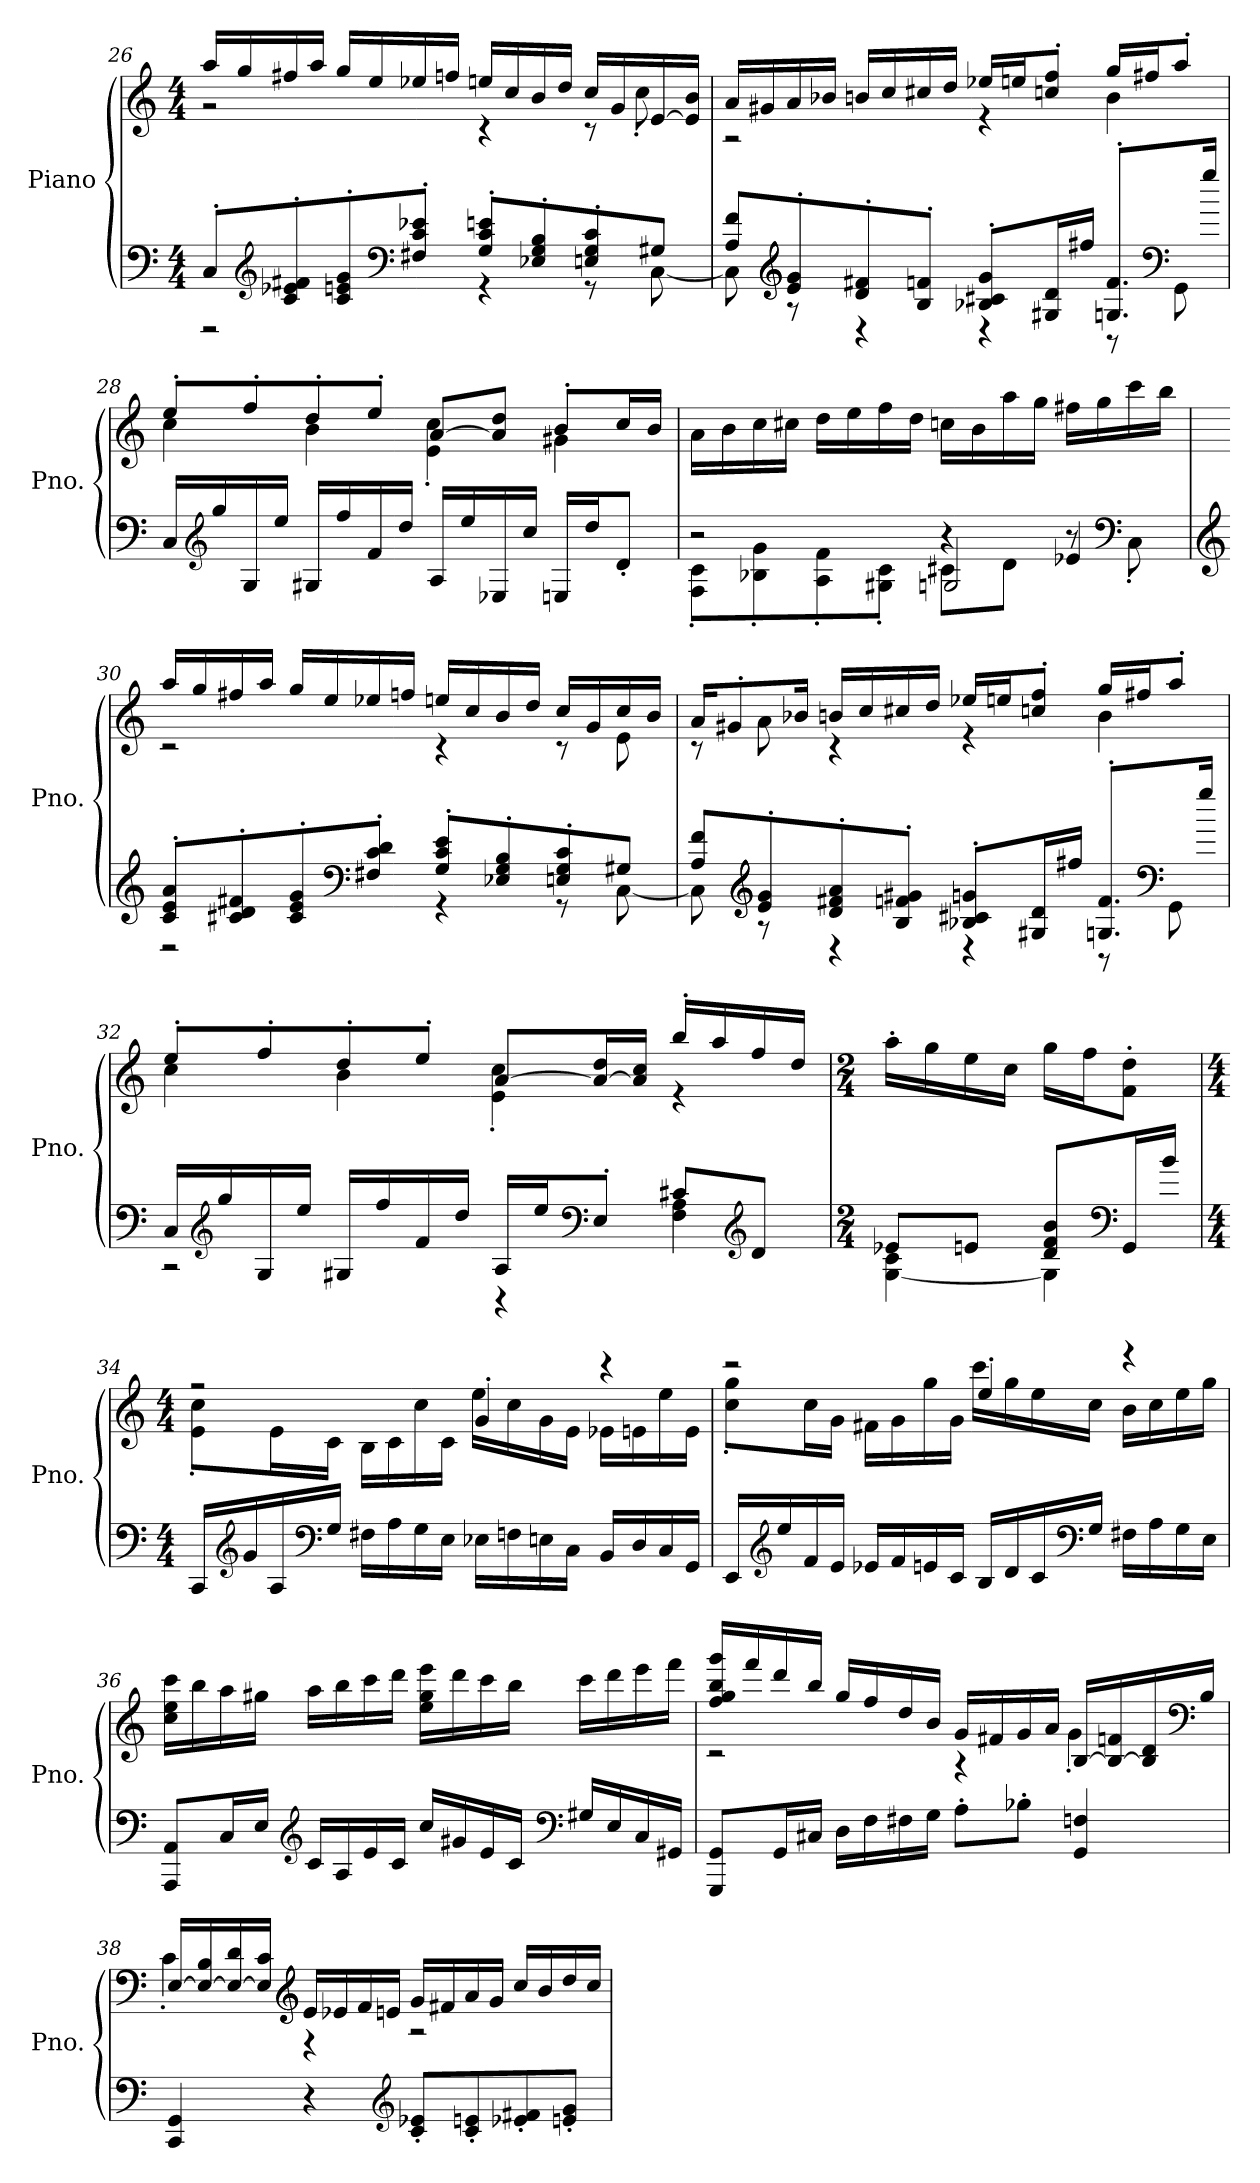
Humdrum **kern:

**kern	**kern
*part1	*part1
*staff2	*staff1
*I"Piano	*
*I'Pno.	*
*clefF4	*clefG2
*k[]	*k[]
*M4/4	*M4/4
=26	=26
*^	*^
8C'/L	2r	16aa/LL	2r
.	.	16gg/	.
*clefG2	*	*	*
8c/' 8e-X/' 8f#X/'	.	16ff#X/	.
.	.	16aa/JJ	.
8c/' 8en/' 8g/'	.	16gg/LL	.
.	.	16ee/	.
*clefF4	*	*	*
8F#X/' 8c/' 8e-X/'J	.	16ee-X/	.
.	.	16ffn/JJ	.
8G/' 8c/' 8en/'L	4r	16een/LL	4r
.	.	16cc/	.
8E-X/' 8G/' 8B/'	.	16b/	.
.	.	16dd/JJ	.
8En/' 8G/' 8c/'	8r	16cc/LL	8r
.	.	16g/	.
8G#X/J	[8C\	[16e/	8cc'\
.	.	16e/] 16b/JJ	.
!!LO:LB:g=z	!!
=27	=27	=27	=27
8A/ 8f/L	8C\]	16a/LL	2r
.	.	16g#X/	.
*clefG2	*	*	*
8e/' 8g/'	8r	16a/	.
.	.	16b-X/JJ	.
8d/' 8f#X/'	4r	16bn/LL	.
.	.	16cc/	.
8B/' 8fn/'J	.	16cc#X/	.
.	.	16dd/JJ	.
8B-X/' 8c#X/' 8g/'L	4r	16ee-X/LL	4r
.	.	16een/J	.
16G#X/ 16d/L	.	8ccn/' 8ff/'J	.
16ff#X/JJ	.	.	.
8.Gn/' 8.f/'L	8r	16gg/LL	4b\
.	.	16ff#X/J	.
*clefF4	*	*	*
.	8GG\	8aa'/J	.
16gg/Jk	.	.	.
*v	*v	*	*
=28	=28	=28
16C/LL	8ee'/L	4cc\
*clefG2	*	*
16gg/	.	.
16G/	8ff'/	.
16ee/JJ	.	.
16G#X/LL	8dd'/	4b\
16ff/	.	.
16f/	8ee'/J	.
16dd/JJ	.	.
16A/LL	[8a/L	4e\' 4cc\'
16ee/	.	.
16E-X/	8a/] 8dd/J	.
16cc/JJ	.	.
16En/LL	8b'/L	4g#X\
16dd/J	.	.
8d'/J	16cc/L	.
.	16b/JJ	.
*	*v	*v
!!LO:LB:g=z
=29	=29
*^	*
*	*^	*
2r	8F\' 8c\'L	2r	16a\LL
.	.	.	16b\
.	8B-X\' 8g\'	.	16cc\
.	.	.	16cc#X\JJ
.	8A\' 8f\'	.	16dd\LL
.	.	.	16ee\
.	8G#X\' 8c\'J	.	16ff\
.	.	.	16dd\JJ
4r	8c#X\L	2Gn/	16ccn\LL
.	.	.	16b\
.	8d\J	.	16aa\
.	.	.	16gg\JJ
4e-X/	8r	.	16ff#X\LL
.	.	.	16gg\
*clefF4	*	*	*
.	8C'\	.	16ccc\
.	.	.	16bb\JJ
*v	*v	*v	*
=30	=30
*clefG2	*
*^	*^
8c/' 8e/' 8a/'L	2r	16aa/LL	2r
.	.	16gg/	.
8c#X/' 8d/' 8f#X/'	.	16ff#X/	.
.	.	16aa/JJ	.
8c#/' 8e/' 8g/'	.	16gg/LL	.
.	.	16ee/	.
*clefF4	*	*	*
8F#X/' 8c#/' 8d/'J	.	16ee-X/	.
.	.	16ffn/JJ	.
8G/' 8c#/' 8e/'L	4r	16een/LL	4r
.	.	16cc/	.
8E-X/' 8G/' 8B/'	.	16b/	.
.	.	16dd/JJ	.
8En/' 8G/' 8c#/'	8r	16cc/LL	8r
.	.	16g/	.
8G#X/J	[8C\	16cc/	8e\
.	.	16b/JJ	.
!!LO:LB:g=z	!!
=31	=31	=31	=31
8A/ 8f/L	8C\]	16a/KL	8r
.	.	8g#X'/	.
*clefG2	*	*	*
8e/' 8g/'	8r	.	8a\
.	.	16b-X/Jk	.
8d/' 8f#X/' 8a/'	4r	16bn/LL	4r
.	.	16cc/	.
8B/' 8fn/' 8g#X/'J	.	16cc#X/	.
.	.	16dd/JJ	.
8B-X/' 8c#X/' 8gn/'L	4r	16ee-X/LL	4r
.	.	16een/J	.
16G#X/ 16d/L	.	8ccn/' 8ff/'J	.
16ff#X/JJ	.	.	.
8.Gn/' 8.f/'L	8r	16gg/LL	4b\
.	.	16ff#X/J	.
*clefF4	*	*	*
.	8GG\	8aa'/J	.
16gg/Jk	.	.	.
!!LO:LB:g=z	!!
=32	=32	=32	=32
16C/LL	2r	8ee'/L	4cc\
*clefG2	*	*	*
16gg/	.	.	.
16G/	.	8ff'/	.
16ee/JJ	.	.	.
16G#X/LL	.	8dd'/	4b\
16ff/	.	.	.
16f/	.	8ee'/J	.
16dd/JJ	.	.	.
16A/LL	4r	[8a/L	4e\' 4cc\'
16ee/J	.	.	.
*clefF4	*	*	*
8E'/J	.	16a/_ 16dd/L	.
.	.	16a/] 16cc/JJ	.
8c#X/L	4F\ 4A\	16bb'/LL	4r
.	.	16aa/	.
*clefG2	*	*	*
8d/J	.	16ff/	.
.	.	16dd/JJ	.
*	*	*v	*v
=33	=33	=33
*M2/4	*	*M2/4
8e-X/L	[4G\ 4c\	16aa'\LL
.	.	16gg\
8en/J	.	16ee\
.	.	16cc\JJ
8d/ 8f/ 8b/L	4G\]	16gg\LL
.	.	16ff\J
*clefF4	*	*
16GG/L	.	8f\' 8dd\'J
16b/JJ	.	.
*v	*v	*
!!LO:LB:g=z
=34	=34
*M4/4	*M4/4
*	*^
16CC/LL	2r	8e\' 8cc\'L
*clefG2	*	*
16g/	.	.
16A/	.	16e\L
*clefF4	*	*
16G/JJ	.	16c\JJ
16F#X\LL	.	16B\LL
16A\	.	16c\
16G\	.	16cc\
16E\JJ	.	16c\JJ
16E-X\LL	4g'/	16ee\LL
16Fn\	.	16cc\
16En\	.	16g\
16C\JJ	.	16e\JJ
16BB/LL	4r	16e-X\LL
16D/	.	16en\
16C/	.	16ee\
16GG/JJ	.	16e\JJ
=35	=35	=35
16EE/LL	2r	8cc\' 8gg\'L
*clefG2	*	*
16ee/	.	.
16f/	.	16cc\L
16e/JJ	.	16g\JJ
16e-X/LL	.	16f#X\LL
16f/	.	16g\
16en/	.	16gg\
16c/JJ	.	16g\JJ
16B/LL	4ee'/	16ccc\LL
16d/	.	16gg\
16c/	.	16ee\
*clefF4	*	*
16G/JJ	.	16cc\JJ
16F#X\LL	4r	16b\LL
16A\	.	16cc\
16G\	.	16ee\
16E\JJ	.	16gg\JJ
*	*v	*v
!!LO:PB:g=z
=36	=36
8AAA/ 8AA/L	16cc\ 16ee\ 16ccc\LL
.	16bb\
16C/L	16aa\
16E/JJ	16gg#X\JJ
*clefG2	*
16c/LL	16aa\LL
16A/	16bb\
16e/	16ccc\
16c/JJ	16ddd\JJ
16cc/LL	16ee\ 16gg#\ 16eee\LL
16g#X/	16ddd\
16e/	16ccc\
16c/JJ	16bb\JJ
*clefF4	*
16G#X/LL	16ccc\LL
16E/	16ddd\
16C/	16eee\
16GG#X/JJ	16fff\JJ
!!LO:LB:g=z
=37	=37
*	*^
8GGG/ 8GG/L	16ff/ 16gg/ 16bb/ 16ggg/LL	2r
.	16fff/	.
16GG/L	16ddd/	.
16C#X/JJ	16bb/JJ	.
16D\LL	16gg/LL	.
16F\	16ff/	.
16F#X\	16dd/	.
16G\JJ	16b/JJ	.
8A'\L	16g/LL	4r
.	16f#X/	.
8B-X'\J	16g/	.
.	16a/JJ	.
4GG/ 4Fn/	[16B/LL	4g'\
.	16B/_ 16fn/	.
.	16B/] 16d/	.
*	*clefF4	*
.	16B/JJ	.
!!LO:LB:g=z	!!
=38	=38	=38
4CC/ 4GG/	[16E/LL	4c'\
.	16E/_ 16B/	.
.	16E/_ 16d/	.
.	16E/] 16c/JJ	.
*	*clefG2	*
4r	16e/LL	4r
.	16e-X/	.
.	16f/	.
.	16en/JJ	.
*clefG2	*	*
8c/' 8e-X/'L	16g/LL	2r
.	16f#X/	.
8c/' 8en/'	16a/	.
.	16g/JJ	.
8e-X/' 8f#X/'	16cc/LL	.
.	16b/	.
8en/' 8g/'J	16dd/	.
.	16cc/JJ	.
*	*v	*v
=	=
*-	*-
